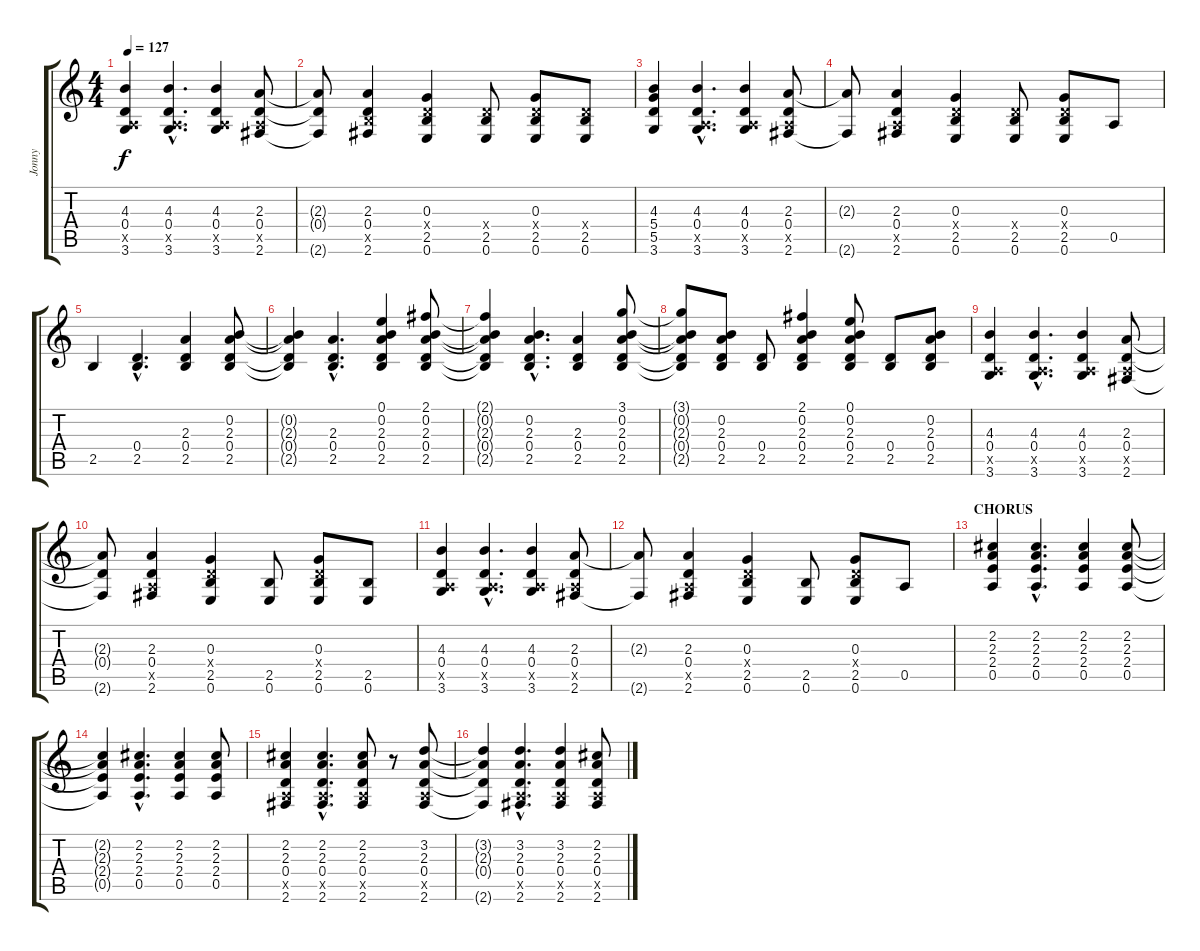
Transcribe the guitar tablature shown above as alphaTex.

\track ("Jonny" "Jonny") {instrument overdrivenguitar}
\staff {score tabs}
\tuning (E4 B3 G3 D3 A2 E2) {hide}
\ts (4 4)
\tempo 127
\clef g2
\ks c
(4.3 0.4 0.5{x} 3.6).4{dy f} (4.3{hac} 0.4{hac} 0.5{hac x} 3.6{hac}).4{d} (4.3 0.4 0.5{x} 3.6).4 (2.3 0.4 0.5{x} 2.6).8 |
(2.3{t} 0.4{t} 2.6{t}).8 (2.3 0.4 2.5{x} 2.6).4 (0.3 0.4{x} 2.5 0.6).4 (0.4{x} 2.5 0.6).8 (0.3 0.4{x} 2.5 0.6).8 (0.4{x} 2.5 0.6).8 |
(4.3 5.4 5.5 3.6).4 (4.3{hac} 0.4{hac} 0.5{hac x} 3.6{hac}).4{d} (4.3 0.4 0.5{x} 3.6).4 (2.3 0.4 0.5{x} 2.6).8 |
(2.3{t} 2.6{t}).8 (2.3 0.4 0.5{x} 2.6).4 (0.3 0.4{x} 2.5 0.6).4 (0.4{x} 2.5 0.6).8 (0.3 0.4{x} 2.5 0.6).8 0.5.8 |
2.5.4 (0.4{hac} 2.5{hac}).4{d} (2.3 0.4 2.5).4 (0.2 2.3 0.4 2.5).8 |
(0.2{t} 2.3{t} 0.4{t} 2.5{t}).4 (2.3{hac} 0.4{hac} 2.5{hac}).4{d} (0.1 0.2 2.3 0.4 2.5).4 (2.1 0.2 2.3 0.4 2.5).8 |
(2.1{t} 0.2{t} 2.3{t} 0.4{t} 2.5{t}).4 (0.2{hac} 2.3{hac} 0.4{hac} 2.5{hac}).4{d} (2.3 0.4 2.5).4 (3.1 0.2 2.3 0.4 2.5).8 |
(3.1{t} 0.2{t} 2.3{t} 0.4{t} 2.5{t}).8 (0.2 2.3 0.4 2.5).8 (0.4 2.5).8 (2.1 0.2 2.3 0.4 2.5).4 (0.1 0.2 2.3 0.4 2.5).8 (0.4 2.5).8 (0.2 2.3 0.4 2.5).8 |
(4.3 0.4 0.5{x} 3.6).4 (4.3{hac} 0.4{hac} 0.5{hac x} 3.6{hac}).4{d} (4.3 0.4 0.5{x} 3.6).4 (2.3 0.4 0.5{x} 2.6).8 |
(2.3{t} 0.4{t} 2.6{t}).8 (2.3 0.4 0.5{x} 2.6).4 (0.3 0.4{x} 2.5 0.6).4 (2.5 0.6).8 (0.3 0.4{x} 2.5 0.6).8 (2.5 0.6).8 |
(4.3 0.4 0.5{x} 3.6).4 (4.3{hac} 0.4{hac} 0.5{hac x} 3.6{hac}).4{d} (4.3 0.4 0.5{x} 3.6).4 (2.3 0.4 0.5{x} 2.6).8 |
(2.3{t} 2.6{t}).8{volume 10 instrument overdrivenguitar} (2.3 0.4 0.5{x} 2.6).4 (0.3 0.4{x} 2.5 0.6).4 (2.5 0.6).8 (0.3 0.4{x} 2.5 0.6).8 0.5.8 |
\section ("" "CHORUS")
(2.2 2.3 2.4 0.5).4 (2.2{hac} 2.3{hac} 2.4{hac} 0.5{hac}).4{d} (2.2 2.3 2.4 0.5).4 (2.2 2.3 2.4 0.5).8 |
(2.2{t} 2.3{t} 2.4{t} 0.5{t}).4 (2.2{hac} 2.3{hac} 2.4{hac} 0.5{hac}).4{d} (2.2 2.3 2.4 0.5).4 (2.2 2.3 2.4 0.5).8 |
(2.2 2.3 0.4 0.5{x} 2.6).4 (2.2{hac} 2.3{hac} 0.4{hac} 0.5{hac x} 2.6{hac}).4{d} (2.2 2.3 0.4 0.5{x} 2.6).8 r.8 (3.2 2.3 0.4 0.5{x} 2.6).8 |
(3.2{t} 2.3{t} 0.4{t} 2.6{t}).4 (3.2{hac} 2.3{hac} 0.4{hac} 0.5{hac x} 2.6{hac}).4{d} (3.2 2.3 0.4 0.5{x} 2.6).4 (2.2 2.3 0.4 0.5{x} 2.6).8
